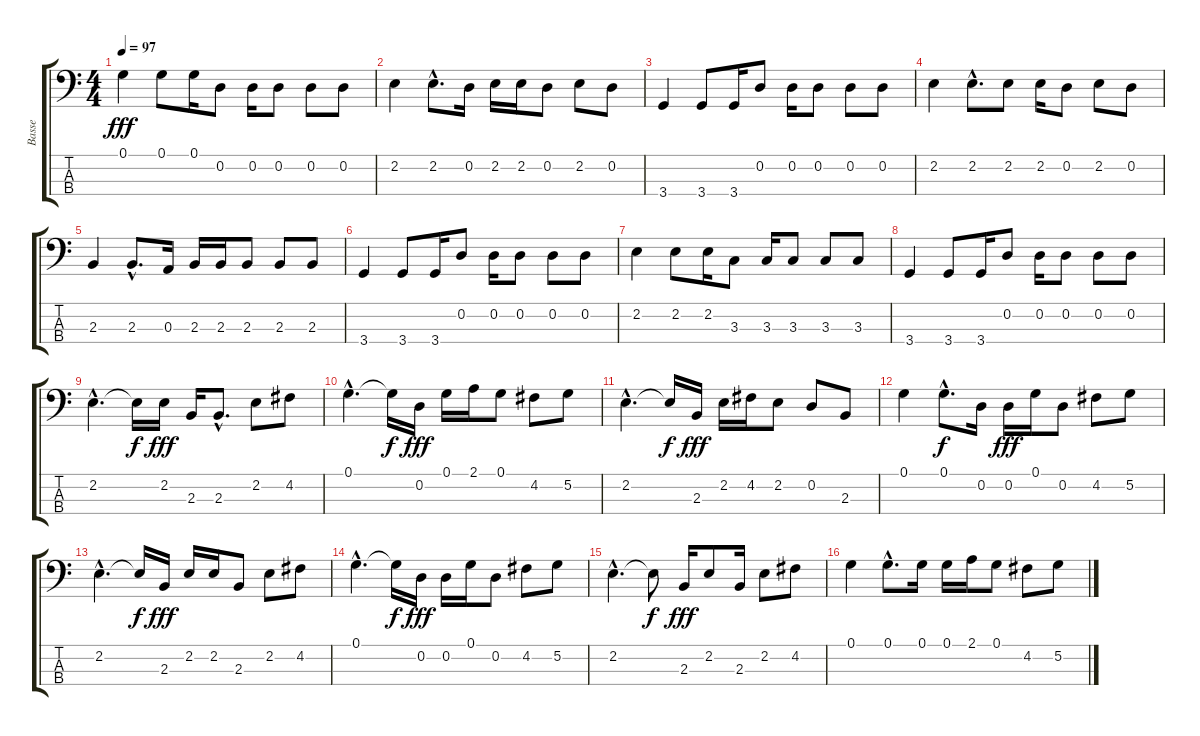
\track ("Basse" "Basse") {instrument electricbasspick}
\staff {score tabs}
\tuning (G2 D2 A1 E1) {hide}
\ts (4 4)
\tempo 97
\clef f4
\ks c
0.1.4{dy fff} 0.1.8 0.1.16 0.2.8 0.2.16 0.2.8 0.2.8 0.2.8 |
2.2.4 2.2{hac}.8{d} 0.2.16 2.2.16 2.2.16 0.2.8 2.2.8 0.2.8 |
3.4.4 3.4.8 3.4.16 0.2.8 0.2.16 0.2.8 0.2.8 0.2.8 |
2.2.4 2.2{hac}.8{d} 2.2.8 2.2.16 0.2.8 2.2.8 0.2.8 |
2.3.4 2.3{hac}.8{d} 0.3.16 2.3.16 2.3.16 2.3.8 2.3.8 2.3.8 |
3.4.4 3.4.8 3.4.16 0.2.8 0.2.16 0.2.8 0.2.8 0.2.8 |
2.2.4 2.2.8 2.2.16 3.3.8 3.3.16 3.3.8 3.3.8 3.3.8 |
3.4.4 3.4.8 3.4.16 0.2.8 0.2.16 0.2.8 0.2.8 0.2.8 |
2.2{hac}.4{d} 2.2{t}.16{dy f} 2.2.16{dy fff} 2.3.16 2.3{hac}.8{d} 2.2.8 4.2.8 |
0.1{hac}.4{d} 0.1{t}.16{dy f} 0.2.16{dy fff} 0.1.16 2.1.16 0.1.8 4.2.8 5.2.8 |
2.2{hac}.4{d} 2.2{t}.16{dy f} 2.3.16{dy fff} 2.2.16 4.2.16 2.2.8 0.2.8 2.3.8 |
0.1.4 0.1{hac}.8{d dy f} 0.2.16 0.2.16{dy fff} 0.1.16 0.2.8 4.2.8 5.2.8 |
2.2{hac}.4{d} 2.2{t}.16{dy f} 2.3.16{dy fff} 2.2.16 2.2.16 2.3.8 2.2.8 4.2.8 |
0.1{hac}.4{d} 0.1{t}.16{dy f} 0.2.16{dy fff} 0.2.16 0.1.16 0.2.8 4.2.8 5.2.8 |
2.2{hac}.4{d} 2.2{t}.8{dy f} 2.3.16{dy fff} 2.2.8 2.3.16 2.2.8 4.2.8 |
0.1.4 0.1{hac}.8{d} 0.1.16 0.1.16 2.1.16 0.1.8 4.2.8 5.2.8
